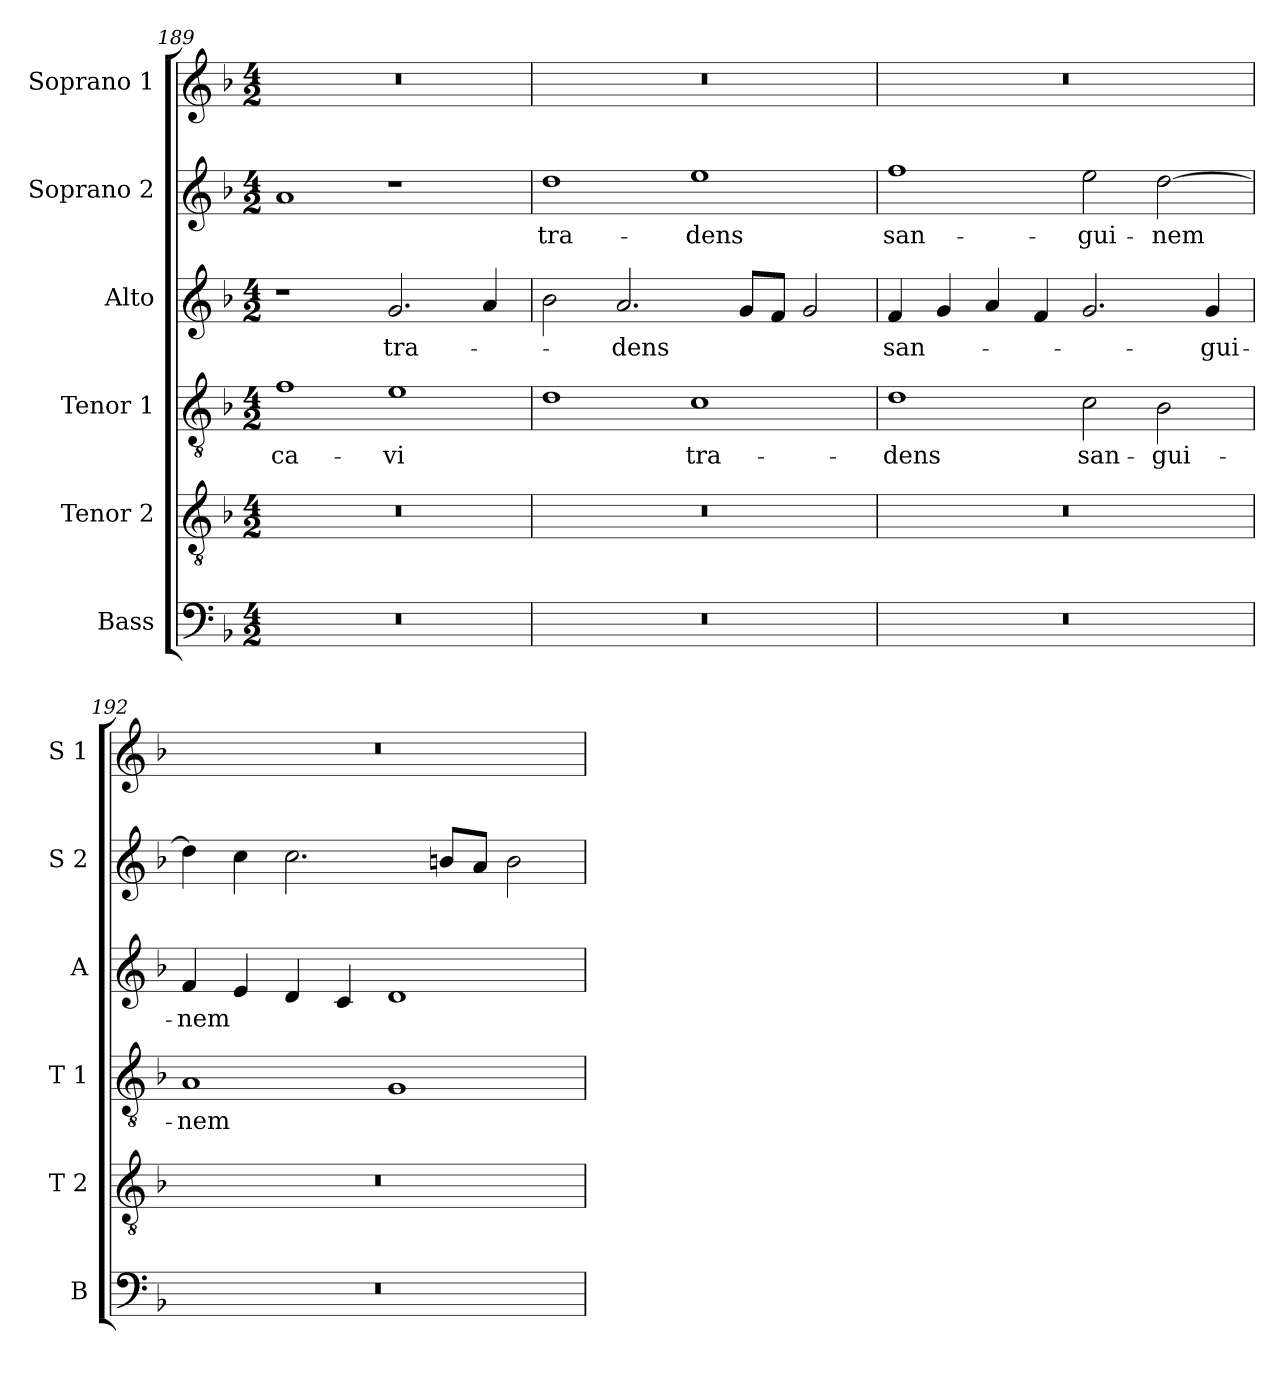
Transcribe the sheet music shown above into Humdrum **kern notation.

**kern	**kern	**kern	**text	**kern	**text	**kern	**text	**kern
*part6	*part5	*part4	*part4	*part3	*part3	*part2	*part2	*part1
*staff6	*staff5	*staff4	*staff4	*staff3	*staff3	*staff2	*staff2	*staff1
*I"Bass	*I"Tenor 2	*I"Tenor 1	*	*I"Alto	*	*I"Soprano 2	*	*I"Soprano 1
*I'B	*I'T 2	*I'T 1	*	*I'A	*	*I'S 2	*	*I'S 1
!!LO:LB:g=z
*clefF4	*clefGv2	*clefGv2	*	*clefG2	*	*clefG2	*	*clefG2
*k[b-]	*k[b-]	*k[b-]	*	*k[b-]	*	*k[b-]	*	*k[b-]
*F:	*F:	*F:	*	*F:	*	*F:	*	*F:
*M4/2	*M4/2	*M4/2	*	*M4/2	*	*M4/2	*	*M4/2
=189	=189	=189	=189	=189	=189	=189	=189	=189
!	!	!	!LO:LY:b	!	!	!	!	!
0r	0r	1f	-ca-	1r	.	1a	.	0r
!	!	!	!LO:LY:b	!	!	!	!	!
!	!	!	!	!	!LO:LY:b	!	!	!
.	.	1e	-vi	2.g/	tra-	1r	.	.
.	.	.	.	4a/	.	.	.	.
=190	=190	=190	=190	=190	=190	=190	=190	=190
!	!	!	!	!	!	!	!LO:LY:b	!
0r	0r	1d	.	2b-\	.	1dd	tra-	0r
!	!	!	!	!	!LO:LY:b	!	!	!
.	.	.	.	2.a/	-dens	.	.	.
!	!	!	!LO:LY:b	!	!	!	!	!
!	!	!	!	!	!	!	!LO:LY:b	!
.	.	1c	tra-	.	.	1ee	-dens	.
.	.	.	.	8g/L	.	.	.	.
.	.	.	.	8f/J	.	.	.	.
.	.	.	.	2g/	.	.	.	.
=191	=191	=191	=191	=191	=191	=191	=191	=191
!	!	!	!LO:LY:b	!	!	!	!	!
!	!	!	!	!	!LO:LY:b	!	!	!
!	!	!	!	!	!	!	!LO:LY:b	!
0r	0r	1d	-dens	4f/	san-	1ff	san-	0r
.	.	.	.	4g/	.	.	.	.
.	.	.	.	4a/	.	.	.	.
.	.	.	.	4f/	.	.	.	.
!	!	!	!LO:LY:b	!	!	!	!	!
!	!	!	!	!	!	!	!LO:LY:b	!
.	.	2c\	san-	2.g/	.	2ee\	-gui-	.
!	!	!	!LO:LY:b	!	!	!	!	!
!	!	!	!	!	!	!	!LO:LY:b	!
.	.	2B-\	-gui-	.	.	[2dd\	-nem	.
!	!	!	!	!	!LO:LY:b	!	!	!
.	.	.	.	4g/	-gui-	.	.	.
=192	=192	=192	=192	=192	=192	=192	=192	=192
!	!	!	!LO:LY:b	!	!	!	!	!
!	!	!	!	!	!LO:LY:b	!	!	!
0r	0r	1A	-nem	4f/	-nem	4dd\]	.	0r
.	.	.	.	4e/	.	4cc\	.	.
.	.	.	.	4d/	.	2.cc\	.	.
.	.	.	.	4c/	.	.	.	.
.	.	1G	.	1d	.	.	.	.
.	.	.	.	.	.	8bn/L	.	.
.	.	.	.	.	.	8a/J	.	.
.	.	.	.	.	.	2b\	.	.
=	=	=	=	=	=	=	=	=
*-	*-	*-	*-	*-	*-	*-	*-	*-
